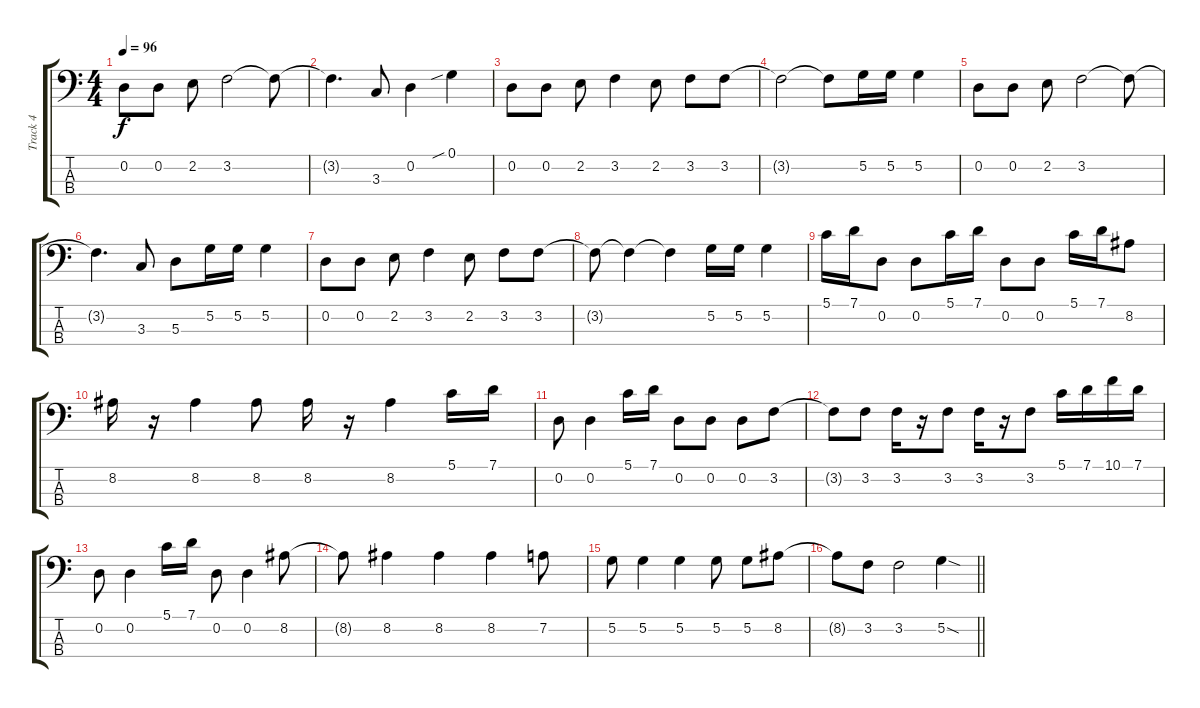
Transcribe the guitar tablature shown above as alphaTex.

\track ("Track 4" "Track 4") {instrument electricbassfinger}
\staff {score tabs}
\tuning (G2 D2 A1 E1) {hide}
\ts (4 4)
\tempo 96
\clef f4
\ks c
0.2.8{dy f} 0.2.8 2.2.8 3.2.2 3.2{t}.8 |
3.2{t}.4{d} 3.3.8 0.2.4 0.1{sib}.4 |
0.2.8 0.2.8 2.2.8 3.2.4 2.2.8 3.2.8 3.2.8 |
3.2{t}.2 3.2{t}.8 5.2.16 5.2.16 5.2.4 |
0.2.8 0.2.8 2.2.8 3.2.2 3.2{t}.8 |
3.2{t}.4{d} 3.3.8 5.3.8 5.2.16 5.2.16 5.2.4 |
0.2.8 0.2.8 2.2.8 3.2.4 2.2.8 3.2.8 3.2.8 |
3.2{t}.8 3.2{t}.4 3.2{t}.4 5.2.16 5.2.16 5.2.4 |
5.1.16 7.1.16 0.2.8 0.2.8 5.1.16 7.1.16 0.2.8 0.2.8 5.1.16 7.1.16 8.2.8 |
8.2.16 r.16 8.2.4 8.2.8 8.2.16 r.16 8.2.4 5.1.16 7.1.16 |
0.2.8 0.2.4 5.1.16 7.1.16 0.2.8 0.2.8 0.2.8 3.2.8 |
3.2{t}.8 3.2.8 3.2.16 r.16 3.2.8 3.2.16 r.16 3.2.8 5.1.16 7.1.16 10.1.16 7.1.16 |
0.2.8 0.2.4 5.1.16 7.1.16 0.2.8 0.2.4 8.2.8 |
8.2{t}.8 8.2.4 8.2.4 8.2.4 7.2.8 |
5.2.8 5.2.4 5.2.4 5.2.8 5.2.8 8.2.8 |
\barLineRight lightlight
8.2{t}.8 3.2.8 3.2.2 5.2{sod}.4
